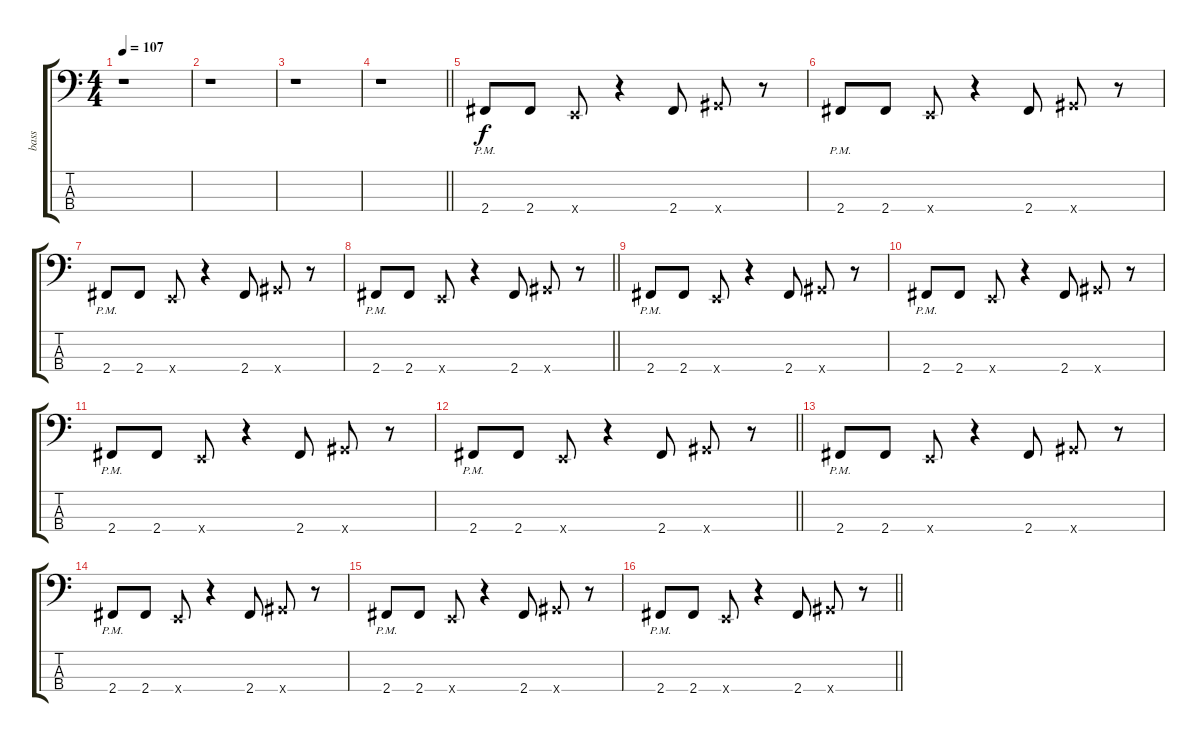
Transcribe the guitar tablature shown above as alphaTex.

\track ("bass" "bass") {instrument electricbassfinger}
\staff {score tabs}
\tuning (G2 D2 A1 E1) {hide}
\ts (4 4)
\tempo 107
\clef f4
\ks c
r.1{dy f instrument electricbassfinger} |
r.1 |
r.1 |
\barLineRight lightlight
r.1 |
2.4{pm}.8 2.4.8 0.4{x}.8 r.4 2.4.8 4.4{x}.8 r.8 |
2.4{pm}.8 2.4.8 0.4{x}.8 r.4 2.4.8 4.4{x}.8 r.8 |
2.4{pm}.8 2.4.8 0.4{x}.8 r.4 2.4.8 4.4{x}.8 r.8 |
\barLineRight lightlight
2.4{pm}.8 2.4.8 0.4{x}.8 r.4 2.4.8 4.4{x}.8 r.8 |
2.4{pm}.8 2.4.8 0.4{x}.8 r.4 2.4.8 4.4{x}.8 r.8 |
2.4{pm}.8 2.4.8 0.4{x}.8 r.4 2.4.8 4.4{x}.8 r.8 |
2.4{pm}.8 2.4.8 0.4{x}.8 r.4 2.4.8 4.4{x}.8 r.8 |
\barLineRight lightlight
2.4{pm}.8 2.4.8 0.4{x}.8 r.4 2.4.8 4.4{x}.8 r.8 |
2.4{pm}.8 2.4.8 0.4{x}.8 r.4 2.4.8 4.4{x}.8 r.8 |
2.4{pm}.8 2.4.8 0.4{x}.8 r.4 2.4.8 4.4{x}.8 r.8 |
2.4{pm}.8 2.4.8 0.4{x}.8 r.4 2.4.8 4.4{x}.8 r.8 |
\barLineRight lightlight
2.4{pm}.8 2.4.8 0.4{x}.8 r.4 2.4.8 4.4{x}.8 r.8
